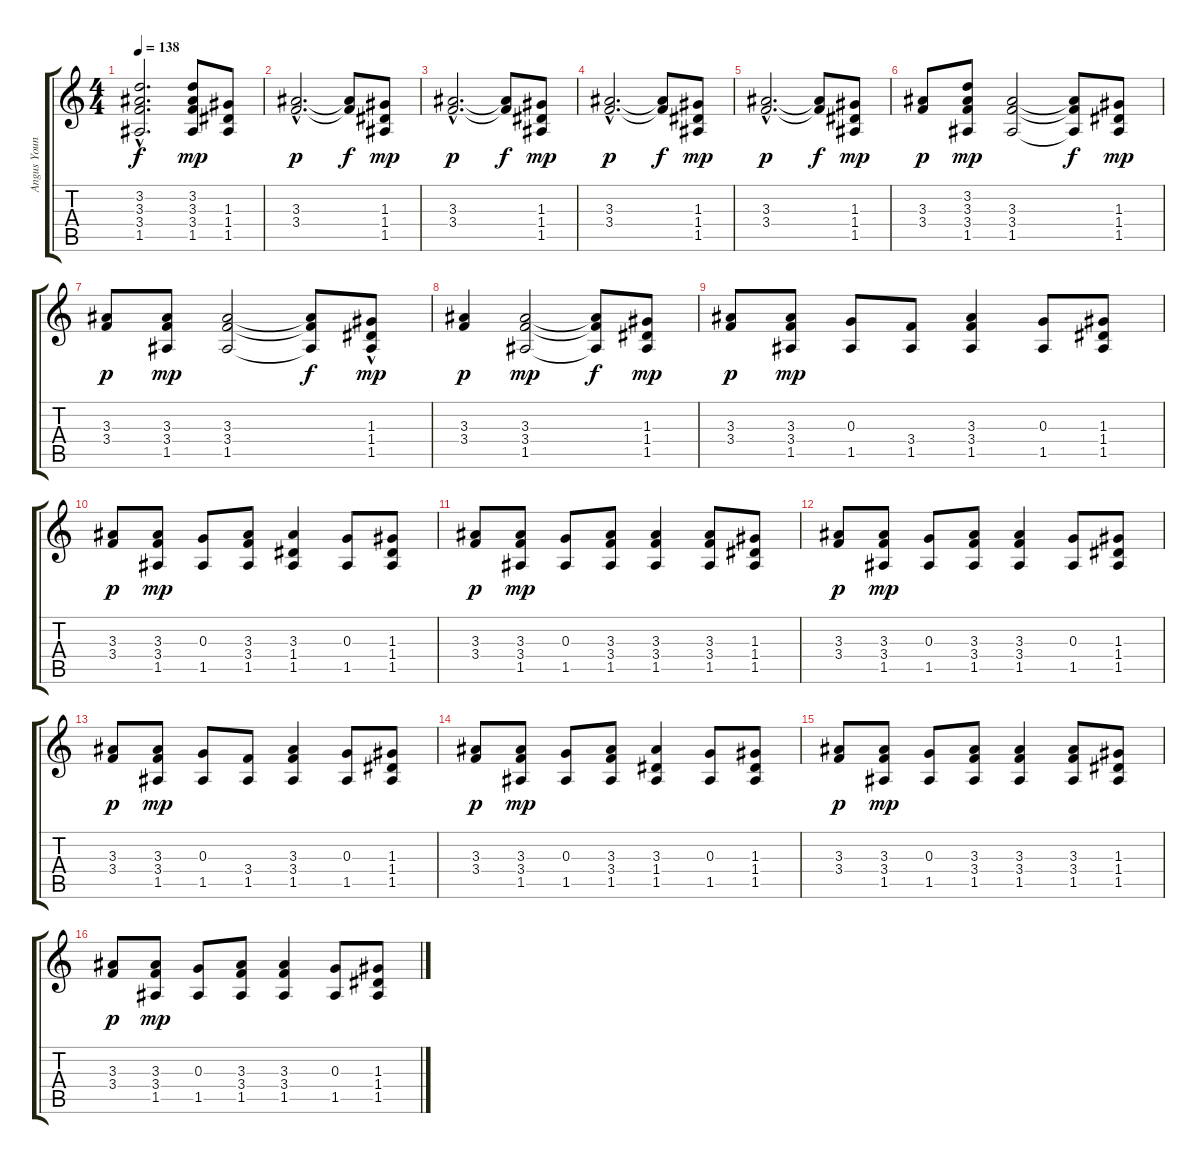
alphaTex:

\track ("Angus Young" "Angus Youn") {instrument distortionguitar}
\staff {score tabs}
\tuning (E4 B3 G3 D3 A2 E2) {hide}
\ts (4 4)
\tempo 138
\clef g2
\ks c
(3.2{hac t} 3.3{hac t} 3.4{hac t} 1.5{hac t}).2{d dy f} (3.2 3.3 3.4 1.5).8{dy mp} (1.3 1.4 1.5).8 |
(3.3{hac} 3.4{hac}).2{d dy p} (3.3{t} 3.4{t}).8{dy f} (1.3 1.4 1.5).8{dy mp} |
(3.3{hac} 3.4{hac}).2{d dy p} (3.3{t} 3.4{t}).8{dy f} (1.3 1.4 1.5).8{dy mp} |
(3.3{hac} 3.4{hac}).2{d dy p} (3.3{t} 3.4{t}).8{dy f} (1.3 1.4 1.5).8{dy mp} |
(3.3{hac} 3.4{hac}).2{d dy p} (3.3{t} 3.4{t}).8{dy f} (1.3 1.4 1.5).8{dy mp} |
(3.3 3.4).8{dy p} (3.2 3.3 3.4 1.5).8{dy mp} (3.3 3.4 1.5).2 (3.3{t} 3.4{t} 1.5{t}).8{dy f} (1.3 1.4 1.5).8{dy mp} |
(3.3 3.4).8{dy p} (3.3 3.4 1.5).8{dy mp} (3.3 3.4 1.5).2 (3.3{t} 3.4{t} 1.5{t}).8{dy f} (1.3 1.4 1.5{hac}).8{dy mp} |
(3.3 3.4).4{dy p} (3.3 3.4 1.5).2{dy mp} (3.3{t} 3.4{t} 1.5{t}).8{dy f} (1.3 1.4 1.5).8{dy mp} |
(3.3 3.4).8{dy p} (3.3 3.4 1.5).8{dy mp} (0.3 1.5).8 (3.4 1.5).8 (3.3 3.4 1.5).4 (0.3 1.5).8 (1.3 1.4 1.5).8 |
(3.3 3.4).8{dy p} (3.3 3.4 1.5).8{dy mp} (0.3 1.5).8 (3.3 3.4 1.5).8 (3.3 1.4 1.5).4 (0.3 1.5).8 (1.3 1.4 1.5).8 |
(3.3 3.4).8{dy p} (3.3 3.4 1.5).8{dy mp} (0.3 1.5).8 (3.3 3.4 1.5).8 (3.3 3.4 1.5).4 (3.3 3.4 1.5).8 (1.3 1.4 1.5).8 |
(3.3 3.4).8{dy p} (3.3 3.4 1.5).8{dy mp} (0.3 1.5).8 (3.3 3.4 1.5).8 (3.3 3.4 1.5).4 (0.3 1.5).8 (1.3 1.4 1.5).8 |
(3.3 3.4).8{dy p} (3.3 3.4 1.5).8{dy mp} (0.3 1.5).8 (3.4 1.5).8 (3.3 3.4 1.5).4 (0.3 1.5).8 (1.3 1.4 1.5).8 |
(3.3 3.4).8{dy p} (3.3 3.4 1.5).8{dy mp} (0.3 1.5).8 (3.3 3.4 1.5).8 (3.3 1.4 1.5).4 (0.3 1.5).8 (1.3 1.4 1.5).8 |
(3.3 3.4).8{dy p} (3.3 3.4 1.5).8{dy mp} (0.3 1.5).8 (3.3 3.4 1.5).8 (3.3 3.4 1.5).4 (3.3 3.4 1.5).8 (1.3 1.4 1.5).8 |
(3.3 3.4).8{dy p} (3.3 3.4 1.5).8{dy mp} (0.3 1.5).8 (3.3 3.4 1.5).8 (3.3 3.4 1.5).4 (0.3 1.5).8 (1.3 1.4 1.5).8
